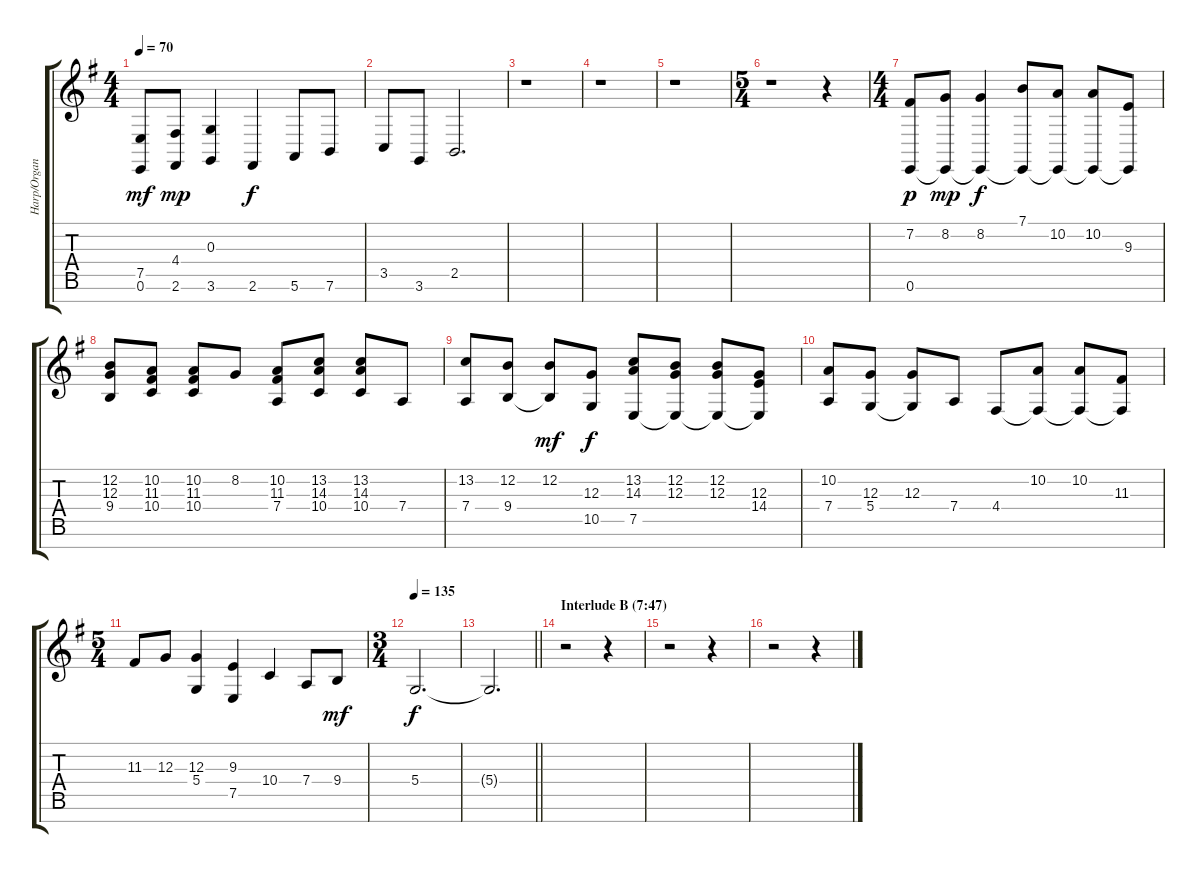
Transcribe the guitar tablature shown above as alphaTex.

\track ("Harp/Organ" "Harp/Organ") {instrument orchestralharp}
\staff {score tabs}
\tuning (E4 B3 G3 D3 A2 E2 B1) {hide}
\ts (4 4)
\tempo 70
\clef g2
\ks eminor
(7.5 0.6).8{dy mf} (4.4 2.6).8{dy mp} (0.3 3.6).4 2.6.4{dy f} 5.6.8 7.6.8 |
3.5.8 3.6.8 2.5.2{d} |
r.1 |
r.1 |
r.1 |
\ts (5 4)
r.1 r.4 |
\ts (4 4)
(7.2 0.6).8{dy p} (8.2 0.6{t}).8{dy mp} (8.2 0.6{t}).4{dy f} (7.1 0.6{t}).8 (10.2 0.6{t}).8 (10.2 0.6{t}).8 (9.3 0.6{t}).8 |
(12.2 12.3 9.4).8 (10.2 11.3 10.4).8 (10.2 11.3 10.4).8 8.2.8 (10.2 11.3 7.4).8 (13.2 14.3 10.4).8 (13.2 14.3 10.4).8 7.4.8 |
(13.2 7.4).8 (12.2 9.4).8 (12.2 9.4{t}).8{dy mf} (12.3 10.5).8{dy f} (13.2 14.3 7.5).8 (12.2 12.3 7.5{t}).8 (12.2 12.3 7.5{t}).8 (12.3 14.4 7.5{t}).8 |
(10.2 7.4).8 (12.3 5.4).8 (12.3 5.4{t}).8 7.4.8 4.4.8 (10.2 4.4{t}).8 (10.2 4.4{t}).8 (11.3 4.4{t}).8 |
\ts (5 4)
11.3.8 12.3.8 (12.3 5.4).4 (9.3 7.5).4 10.4.4 7.4.8 9.4.8{dy mf} |
\ts (3 4)
\tempo 135
5.4.2{d dy f} |
\barLineRight lightlight
5.4{t}.2{d} |
\section ("" "Interlude B (7:47)")
r.2 r.4 |
r.2 r.4 |
r.2 r.4
